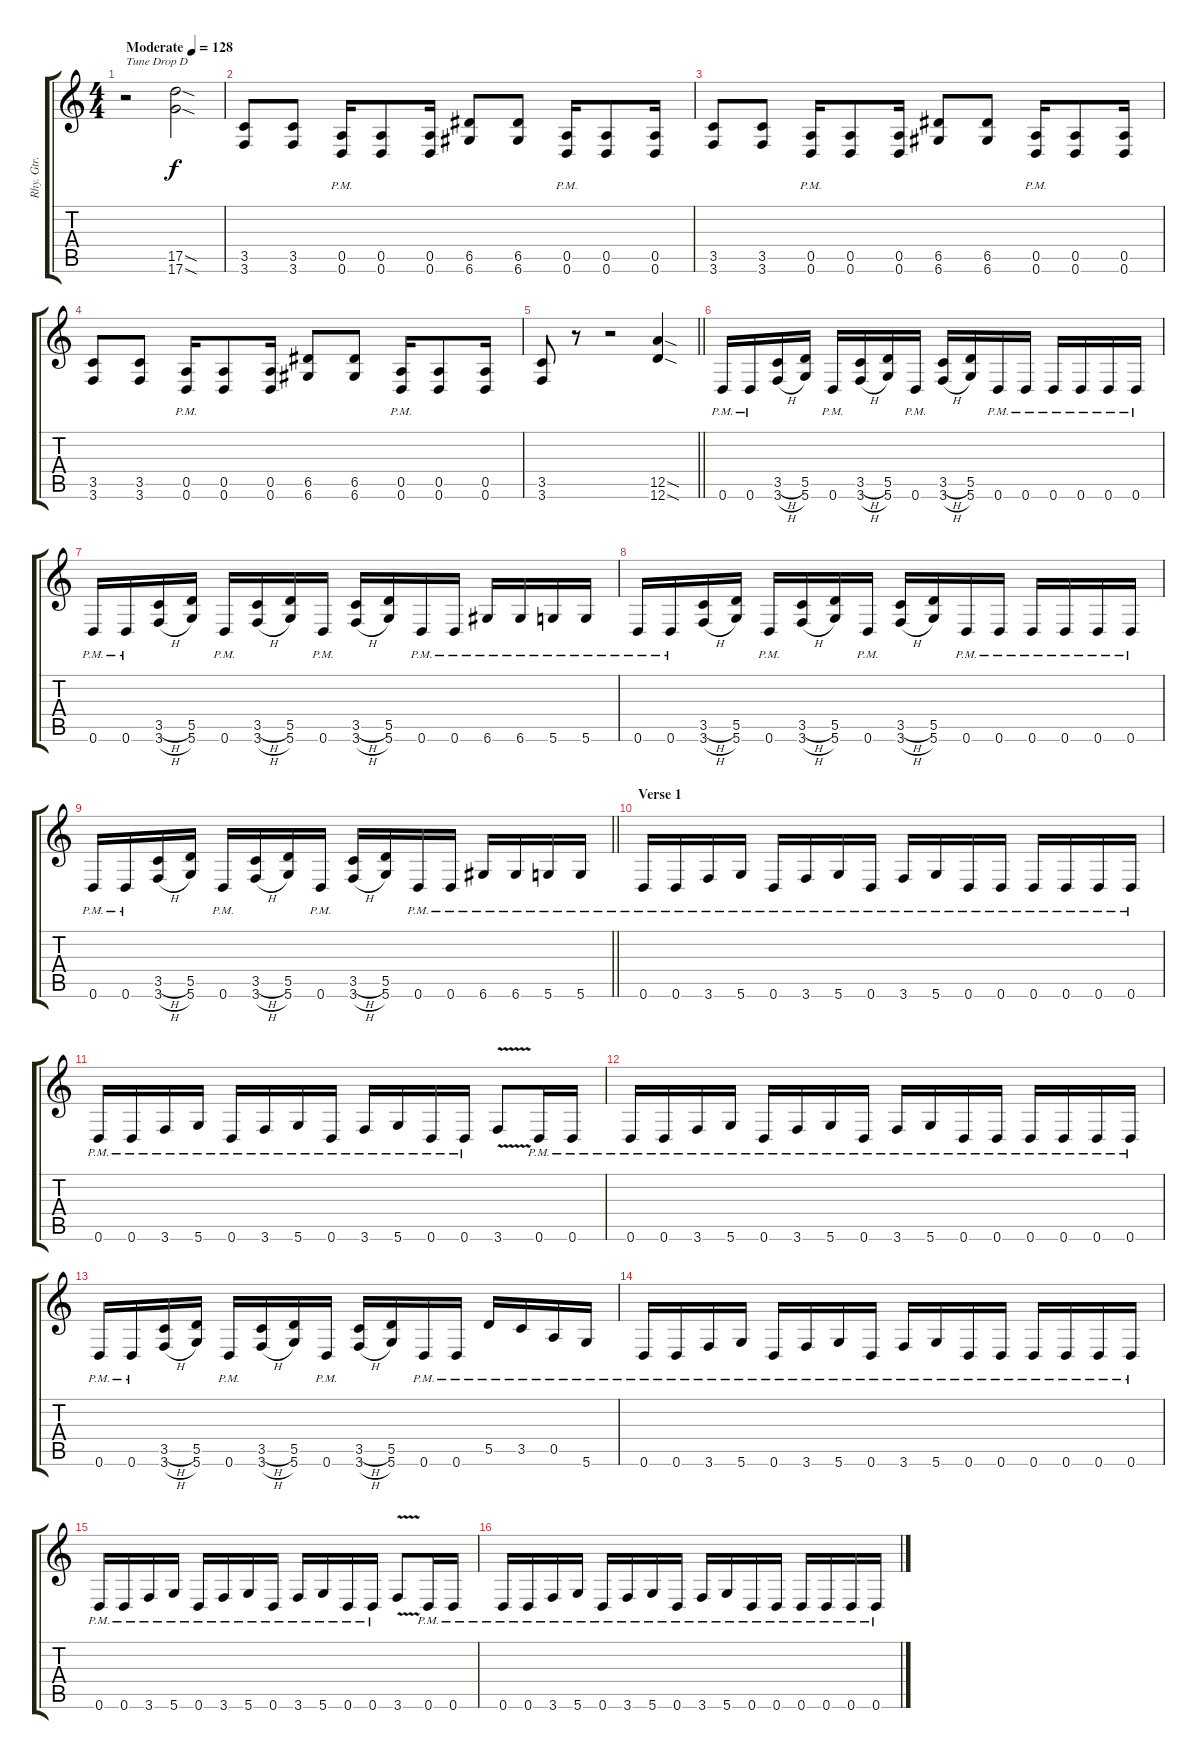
\track ("Rhy. Gtr. 1" "Rhy. Gtr. ") {instrument distortionguitar}
\staff {score tabs}
\tuning (E4 B3 G3 D3 A2 D2) {hide}
\ts (4 4)
\tempo (128 "Moderate")
\clef g2
\ks c
r.2{txt "Tune Drop D" dy f instrument distortionguitar} (17.5{sod} 17.6{sod}).2 |
(3.5 3.6).8 (3.5 3.6).8 (0.5{pm} 0.6{pm}).16 (0.5 0.6).8 (0.5 0.6).16 (6.5 6.6).8 (6.5 6.6).8 (0.5{pm} 0.6{pm}).16 (0.5 0.6).8 (0.5 0.6).16 |
(3.5 3.6).8 (3.5 3.6).8 (0.5{pm} 0.6{pm}).16 (0.5 0.6).8 (0.5 0.6).16 (6.5 6.6).8 (6.5 6.6).8 (0.5{pm} 0.6{pm}).16 (0.5 0.6).8 (0.5 0.6).16 |
(3.5 3.6).8 (3.5 3.6).8 (0.5{pm} 0.6{pm}).16 (0.5 0.6).8 (0.5 0.6).16 (6.5 6.6).8 (6.5 6.6).8 (0.5{pm} 0.6{pm}).16 (0.5 0.6).8 (0.5 0.6).16 |
\barLineRight lightlight
(3.5 3.6).8 r.8 r.2 (12.5{sod} 12.6{sod}).4 |
\section ("" "")
0.6{pm}.16 0.6{pm}.16 (3.5{h} 3.6{h}).16 (5.5 5.6).16 0.6{pm}.16 (3.5{h} 3.6{h}).16 (5.5 5.6).16 0.6{pm}.16 (3.5{h} 3.6{h}).16 (5.5 5.6).16 0.6{pm}.16 0.6{pm}.16 0.6{pm}.16 0.6{pm}.16 0.6{pm}.16 0.6{pm}.16 |
0.6{pm}.16 0.6{pm}.16 (3.5{h} 3.6{h}).16 (5.5 5.6).16 0.6{pm}.16 (3.5{h} 3.6{h}).16 (5.5 5.6).16 0.6{pm}.16 (3.5{h} 3.6{h}).16 (5.5 5.6).16 0.6{pm}.16 0.6{pm}.16 6.6{pm}.16 6.6{pm}.16 5.6{pm}.16 5.6{pm}.16 |
0.6{pm}.16 0.6{pm}.16 (3.5{h} 3.6{h}).16 (5.5 5.6).16 0.6{pm}.16 (3.5{h} 3.6{h}).16 (5.5 5.6).16 0.6{pm}.16 (3.5{h} 3.6{h}).16 (5.5 5.6).16 0.6{pm}.16 0.6{pm}.16 0.6{pm}.16 0.6{pm}.16 0.6{pm}.16 0.6{pm}.16 |
\barLineRight lightlight
0.6{pm}.16 0.6{pm}.16 (3.5{h} 3.6{h}).16 (5.5 5.6).16 0.6{pm}.16 (3.5{h} 3.6{h}).16 (5.5 5.6).16 0.6{pm}.16 (3.5{h} 3.6{h}).16 (5.5 5.6).16 0.6{pm}.16 0.6{pm}.16 6.6{pm}.16 6.6{pm}.16 5.6{pm}.16 5.6{pm}.16 |
\section ("" "Verse 1")
0.6{pm}.16 0.6{pm}.16 3.6{pm}.16 5.6{pm}.16 0.6{pm}.16 3.6{pm}.16 5.6{pm}.16 0.6{pm}.16 3.6{pm}.16 5.6{pm}.16 0.6{pm}.16 0.6{pm}.16 0.6{pm}.16 0.6{pm}.16 0.6{pm}.16 0.6{pm}.16 |
0.6{pm}.16 0.6{pm}.16 3.6{pm}.16 5.6{pm}.16 0.6{pm}.16 3.6{pm}.16 5.6{pm}.16 0.6{pm}.16 3.6{pm}.16 5.6{pm}.16 0.6{pm}.16 0.6{pm}.16 3.6{v}.8 0.6{pm}.16 0.6{pm}.16 |
0.6{pm}.16 0.6{pm}.16 3.6{pm}.16 5.6{pm}.16 0.6{pm}.16 3.6{pm}.16 5.6{pm}.16 0.6{pm}.16 3.6{pm}.16 5.6{pm}.16 0.6{pm}.16 0.6{pm}.16 0.6{pm}.16 0.6{pm}.16 0.6{pm}.16 0.6{pm}.16 |
0.6{pm}.16 0.6{pm}.16 (3.5{h} 3.6{h}).16 (5.5 5.6).16 0.6{pm}.16 (3.5{h} 3.6{h}).16 (5.5 5.6).16 0.6{pm}.16 (3.5{h} 3.6{h}).16 (5.5 5.6).16 0.6{pm}.16 0.6{pm}.16 5.5{pm}.16 3.5{pm}.16 0.5{pm}.16 5.6{pm}.16 |
0.6{pm}.16 0.6{pm}.16 3.6{pm}.16 5.6{pm}.16 0.6{pm}.16 3.6{pm}.16 5.6{pm}.16 0.6{pm}.16 3.6{pm}.16 5.6{pm}.16 0.6{pm}.16 0.6{pm}.16 0.6{pm}.16 0.6{pm}.16 0.6{pm}.16 0.6{pm}.16 |
0.6{pm}.16 0.6{pm}.16 3.6{pm}.16 5.6{pm}.16 0.6{pm}.16 3.6{pm}.16 5.6{pm}.16 0.6{pm}.16 3.6{pm}.16 5.6{pm}.16 0.6{pm}.16 0.6{pm}.16 3.6{v}.8 0.6{pm}.16 0.6{pm}.16 |
0.6{pm}.16 0.6{pm}.16 3.6{pm}.16 5.6{pm}.16 0.6{pm}.16 3.6{pm}.16 5.6{pm}.16 0.6{pm}.16 3.6{pm}.16 5.6{pm}.16 0.6{pm}.16 0.6{pm}.16 0.6{pm}.16 0.6{pm}.16 0.6{pm}.16 0.6{pm}.16
